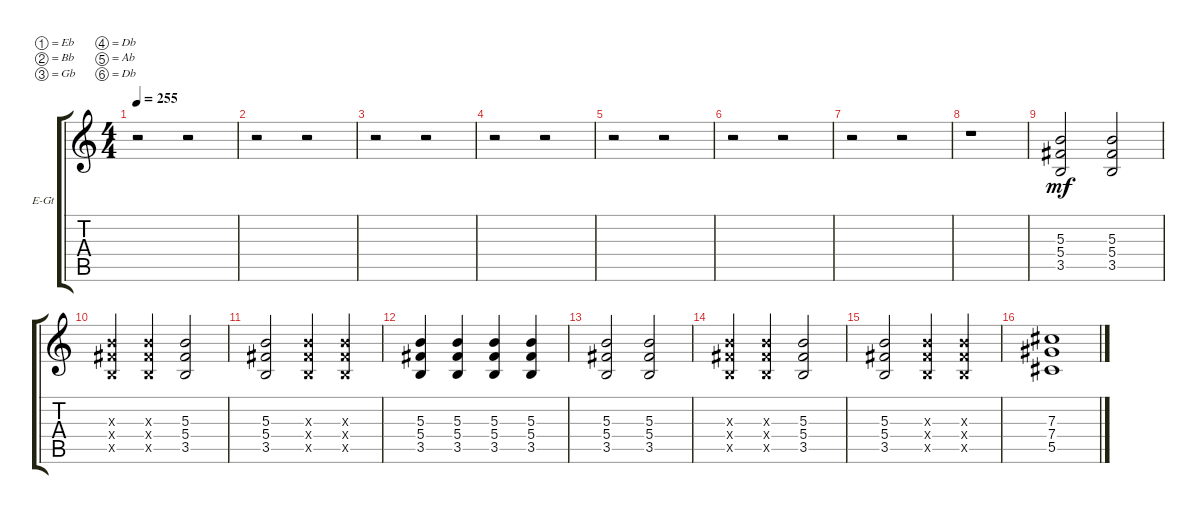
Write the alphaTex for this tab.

\bracketExtendMode groupsimilarinstruments
\firstSystemTrackNameOrientation horizontal
\otherSystemsTrackNameOrientation horizontal
\track ("Electric Guitar" "E-Gt") {instrument distortionguitar}
\staff {score tabs}
\tuning (Eb4 Bb3 Gb3 Db3 Ab2 Db2)
\ts (4 4)
\tempo 255
\clef g2
\scale
0.333333
\ks c
r.2{dy mf} r.2 |
\scale
0.333333 r.2 r.2 |
\scale
0.333333 r.2 r.2 |
\scale
0.333333 r.2 r.2 |
\scale
0.333333 r.2 r.2 |
\scale
0.333333 r.2 r.2 |
\scale
0.333333 r.2 r.2 |
\scale
0.333333 r.1 |
\scale
0.333333 (3.5 5.3 5.4).2 (3.5 5.3 5.4).2 |
\scale
0.333333 (3.5{x} 5.3{x} 5.4{x}).4 (3.5{x} 5.3{x} 5.4{x}).4 (3.5 5.3 5.4).2 |
\scale
0.333333 (3.5 5.3 5.4).2 (3.5{x} 5.3{x} 5.4{x}).4 (3.5{x} 5.3{x} 5.4{x}).4 |
\scale
0.333333 (3.5 5.3 5.4).4 (3.5 5.3 5.4).4 (3.5 5.3 5.4).4 (3.5 5.3 5.4).4 |
\scale
0.333333 (3.5 5.3 5.4).2 (3.5 5.3 5.4).2 |
\scale
0.333333 (3.5{x} 5.3{x} 5.4{x}).4 (3.5{x} 5.3{x} 5.4{x}).4 (3.5 5.3 5.4).2 |
\scale
0.333333 (3.5 5.3 5.4).2 (3.5{x} 5.3{x} 5.4{x}).4 (3.5{x} 5.3{x} 5.4{x}).4 |
\scale
0.333333 (7.4 7.3 5.5).1
